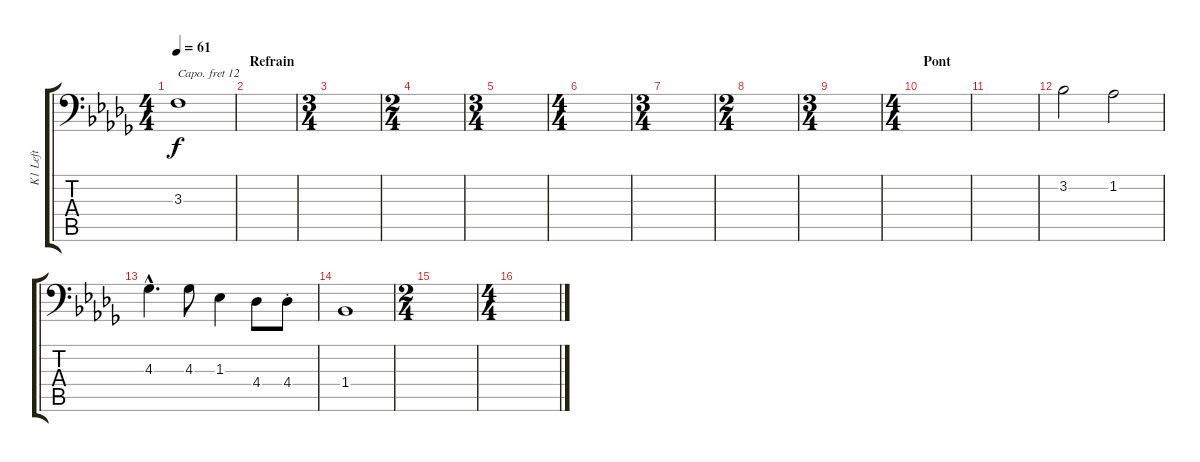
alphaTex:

\track ("K1 Left" "K1 Left") {instrument pad5bowed}
\staff {score tabs}
\capo 12
\tuning (C3 G2 D2 A1 E1 B0) {hide}
\ts (4 4)
\tempo 61
\clef f4
\ks db
3.3.1{dy f} |
\section ("" "Refrain")
|
\ts (3 4)
|
\ts (2 4)
|
\ts (3 4)
|
\ts (4 4)
|
\ts (3 4)
|
\ts (2 4)
|
\ts (3 4)
|
\ts (4 4)
\section ("" "Pont")
|
|
3.2.2 1.2.2 |
4.3{hac}.4{d} 4.3.8 1.3.4 4.4.8 4.4{st}.8 |
1.4.1 |
\ts (2 4)
|
\ts (4 4)
